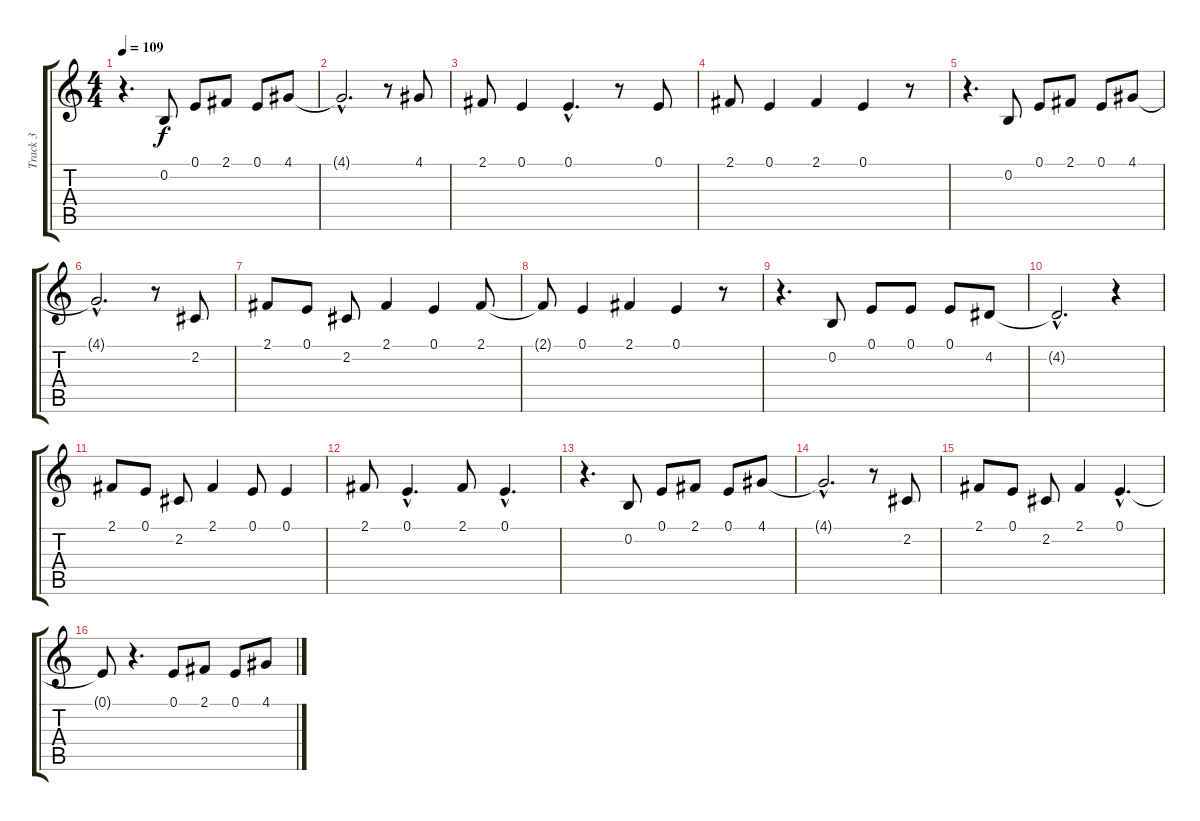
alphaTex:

\track ("Track 3" "Track 3") {instrument lead1square}
\staff {score tabs}
\tuning (E4 B3 G3 D3 A2 E2) {hide}
\ts (4 4)
\tempo 109
\clef g2
\ks c
r.4{d dy f} 0.2.8 0.1.8 2.1.8 0.1.8 4.1.8 |
4.1{hac t}.2{d} r.8 4.1.8 |
2.1.8 0.1.4 0.1{hac}.4{d} r.8 0.1.8 |
2.1.8 0.1.4 2.1.4 0.1.4 r.8 |
r.4{d} 0.2.8 0.1.8 2.1.8 0.1.8 4.1.8 |
4.1{hac t}.2{d} r.8 2.2.8 |
2.1.8 0.1.8 2.2.8 2.1.4 0.1.4 2.1.8 |
2.1{t}.8 0.1.4 2.1.4 0.1.4 r.8 |
r.4{d} 0.2.8 0.1.8 0.1.8 0.1.8 4.2.8 |
4.2{hac t}.2{d} r.4 |
2.1.8 0.1.8 2.2.8 2.1.4 0.1.8 0.1.4 |
2.1.8 0.1{hac}.4{d} 2.1.8 0.1{hac}.4{d} |
r.4{d} 0.2.8 0.1.8 2.1.8 0.1.8 4.1.8 |
4.1{hac t}.2{d} r.8 2.2.8 |
2.1.8 0.1.8 2.2.8 2.1.4 0.1{hac}.4{d} |
0.1{t}.8 r.4{d} 0.1.8 2.1.8 0.1.8 4.1.8
